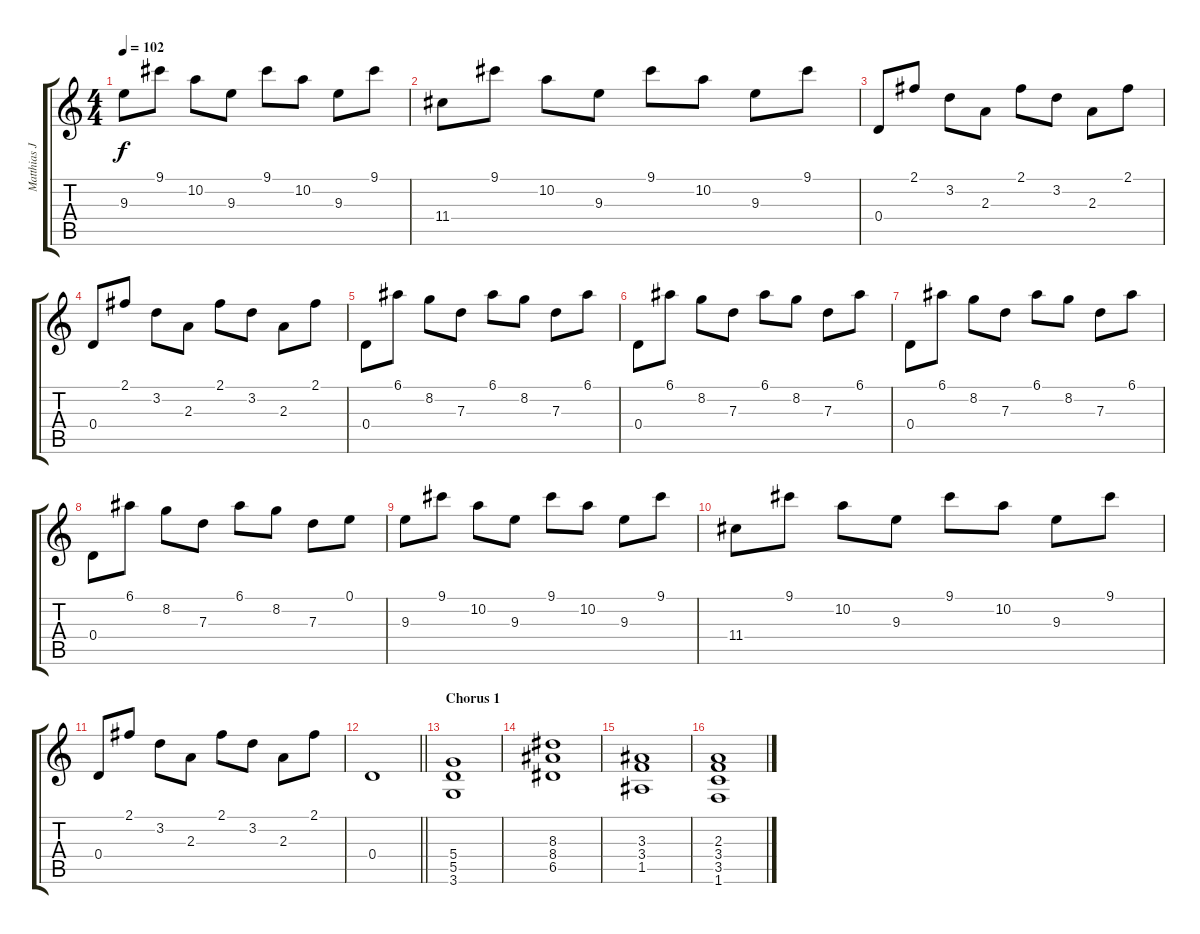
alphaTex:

\track ("Matthias Jabs" "Matthias J") {instrument electricguitarclean}
\staff {score tabs}
\tuning (E4 B3 G3 D3 A2 E2) {hide}
\ts (4 4)
\tempo 102
\clef g2
\ks c
9.3.8{dy f} 9.1.8 10.2.8 9.3.8 9.1.8 10.2.8 9.3.8 9.1.8 |
11.4.8 9.1.8 10.2.8 9.3.8 9.1.8 10.2.8 9.3.8 9.1.8 |
0.4.8 2.1.8 3.2.8 2.3.8 2.1.8 3.2.8 2.3.8 2.1.8 |
0.4.8 2.1.8 3.2.8 2.3.8 2.1.8 3.2.8 2.3.8 2.1.8 |
0.4.8 6.1.8 8.2.8 7.3.8 6.1.8 8.2.8 7.3.8 6.1.8 |
0.4.8 6.1.8 8.2.8 7.3.8 6.1.8 8.2.8 7.3.8 6.1.8 |
0.4.8 6.1.8 8.2.8 7.3.8 6.1.8 8.2.8 7.3.8 6.1.8 |
0.4.8 6.1.8 8.2.8 7.3.8 6.1.8 8.2.8 7.3.8 0.1.8 |
9.3.8 9.1.8 10.2.8 9.3.8 9.1.8 10.2.8 9.3.8 9.1.8 |
11.4.8 9.1.8 10.2.8 9.3.8 9.1.8 10.2.8 9.3.8 9.1.8 |
0.4.8 2.1.8 3.2.8 2.3.8 2.1.8 3.2.8 2.3.8 2.1.8 |
\barLineRight lightlight
0.4.1 |
\section ("" "Chorus 1")
(5.4 5.5 3.6).1{instrument overdrivenguitar} |
(8.3 8.4 6.5).1 |
(3.3 3.4 1.5).1 |
(2.3 3.4 3.5 1.6).1
